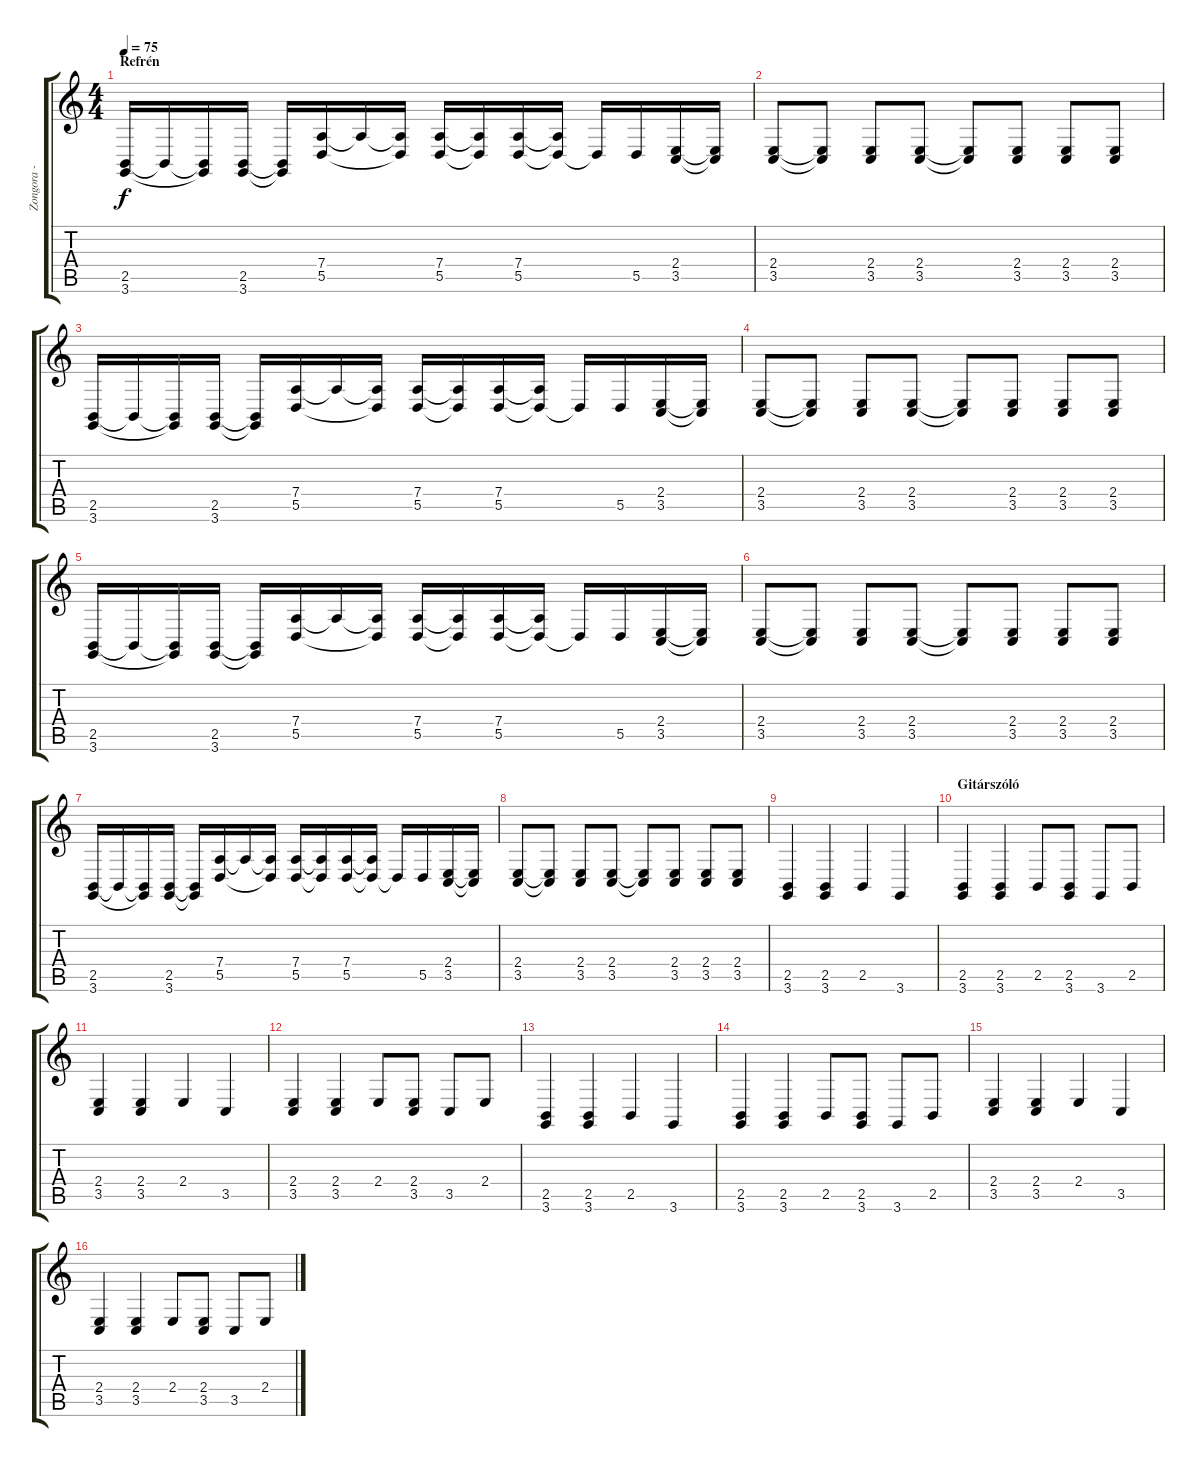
\track ("Zongora - Bal Kéz" "Zongora - ") {instrument acousticgrandpiano}
\staff {score tabs}
\tuning (E4 B3 G3 D3 A2 E2) {hide}
\ts (4 4)
\section ("" "Refrén")
\tempo 75
\clef g2
\ks c
(2.5 3.6).16{dy f} 2.5{t}.16 (2.5{t} 3.6{t}).16 (2.5 3.6).16 (2.5{t} 3.6{t}).16 (7.4 5.5).16 7.4{t}.16 (7.4{t} 5.5{t}).16 (7.4 5.5).16 (7.4{t} 5.5{t}).16 (7.4 5.5).16 (7.4{t} 5.5{t}).16 5.5{t}.16 5.5.16 (2.4 3.5).16 (2.4{t} 3.5{t}).16 |
(2.4 3.5).8 (2.4{t} 3.5{t}).8 (2.4 3.5).8 (2.4 3.5).8 (2.4{t} 3.5{t}).8 (2.4 3.5).8 (2.4 3.5).8 (2.4 3.5).8 |
(2.5 3.6).16 2.5{t}.16 (2.5{t} 3.6{t}).16 (2.5 3.6).16 (2.5{t} 3.6{t}).16 (7.4 5.5).16 7.4{t}.16 (7.4{t} 5.5{t}).16 (7.4 5.5).16 (7.4{t} 5.5{t}).16 (7.4 5.5).16 (7.4{t} 5.5{t}).16 5.5{t}.16 5.5.16 (2.4 3.5).16 (2.4{t} 3.5{t}).16 |
(2.4 3.5).8 (2.4{t} 3.5{t}).8 (2.4 3.5).8 (2.4 3.5).8 (2.4{t} 3.5{t}).8 (2.4 3.5).8 (2.4 3.5).8 (2.4 3.5).8 |
(2.5 3.6).16 2.5{t}.16 (2.5{t} 3.6{t}).16 (2.5 3.6).16 (2.5{t} 3.6{t}).16 (7.4 5.5).16 7.4{t}.16 (7.4{t} 5.5{t}).16 (7.4 5.5).16 (7.4{t} 5.5{t}).16 (7.4 5.5).16 (7.4{t} 5.5{t}).16 5.5{t}.16 5.5.16 (2.4 3.5).16 (2.4{t} 3.5{t}).16 |
(2.4 3.5).8 (2.4{t} 3.5{t}).8 (2.4 3.5).8 (2.4 3.5).8 (2.4{t} 3.5{t}).8 (2.4 3.5).8 (2.4 3.5).8 (2.4 3.5).8 |
(2.5 3.6).16 2.5{t}.16 (2.5{t} 3.6{t}).16 (2.5 3.6).16 (2.5{t} 3.6{t}).16 (7.4 5.5).16 7.4{t}.16 (7.4{t} 5.5{t}).16 (7.4 5.5).16 (7.4{t} 5.5{t}).16 (7.4 5.5).16 (7.4{t} 5.5{t}).16 5.5{t}.16 5.5.16 (2.4 3.5).16 (2.4{t} 3.5{t}).16 |
(2.4 3.5).8 (2.4{t} 3.5{t}).8 (2.4 3.5).8 (2.4 3.5).8 (2.4{t} 3.5{t}).8 (2.4 3.5).8 (2.4 3.5).8 (2.4 3.5).8 |
(2.5 3.6).4 (2.5 3.6).4 2.5.4 3.6.4 |
\section ("" "Gitárszóló")
(2.5 3.6).4 (2.5 3.6).4 2.5.8 (2.5 3.6).8 3.6.8 2.5.8 |
(2.4 3.5).4 (2.4 3.5).4 2.4.4 3.5.4 |
(2.4 3.5).4 (2.4 3.5).4 2.4.8 (2.4 3.5).8 3.5.8 2.4.8 |
(2.5 3.6).4 (2.5 3.6).4 2.5.4 3.6.4 |
(2.5 3.6).4 (2.5 3.6).4 2.5.8 (2.5 3.6).8 3.6.8 2.5.8 |
(2.4 3.5).4 (2.4 3.5).4 2.4.4 3.5.4 |
(2.4 3.5).4 (2.4 3.5).4 2.4.8 (2.4 3.5).8 3.5.8 2.4.8
